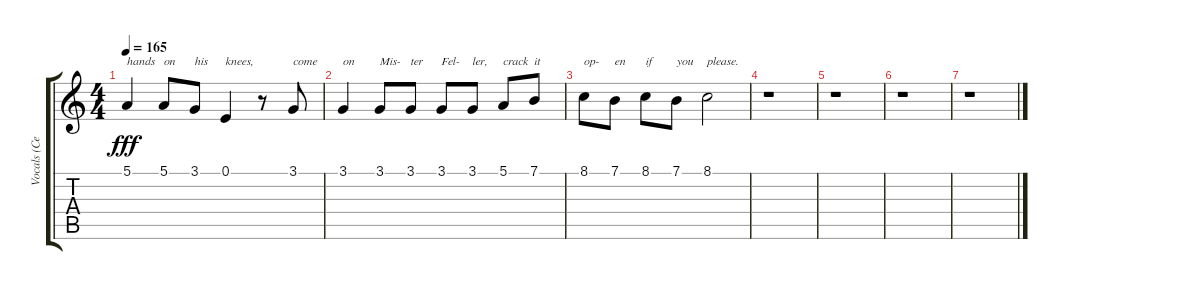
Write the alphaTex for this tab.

\track ("Vocals (Center)" "Vocals (Ce") {instrument lead6voice}
\staff {score tabs}
\tuning (E4 B3 G3 D3 A2 E2) {hide}
\ts (4 4)
\tempo 165
\clef g2
\ks c
5.1.4{txt "hands" dy fff} 5.1.8{txt "on"} 3.1.8{txt "his"} 0.1.4{txt "knees,"} r.8 3.1.8{txt "come"} |
3.1.4{txt "on"} 3.1.8{txt "Mis-"} 3.1.8{txt "ter"} 3.1.8{txt "Fel-"} 3.1.8{txt "ler,"} 5.1.8{txt "crack"} 7.1.8{txt "it"} |
8.1.8{txt "op-"} 7.1.8{txt "en"} 8.1.8{txt "if"} 7.1.8{txt "you"} 8.1.2{txt "please."} |
r.1 |
r.1 |
r.1 |
r.1
